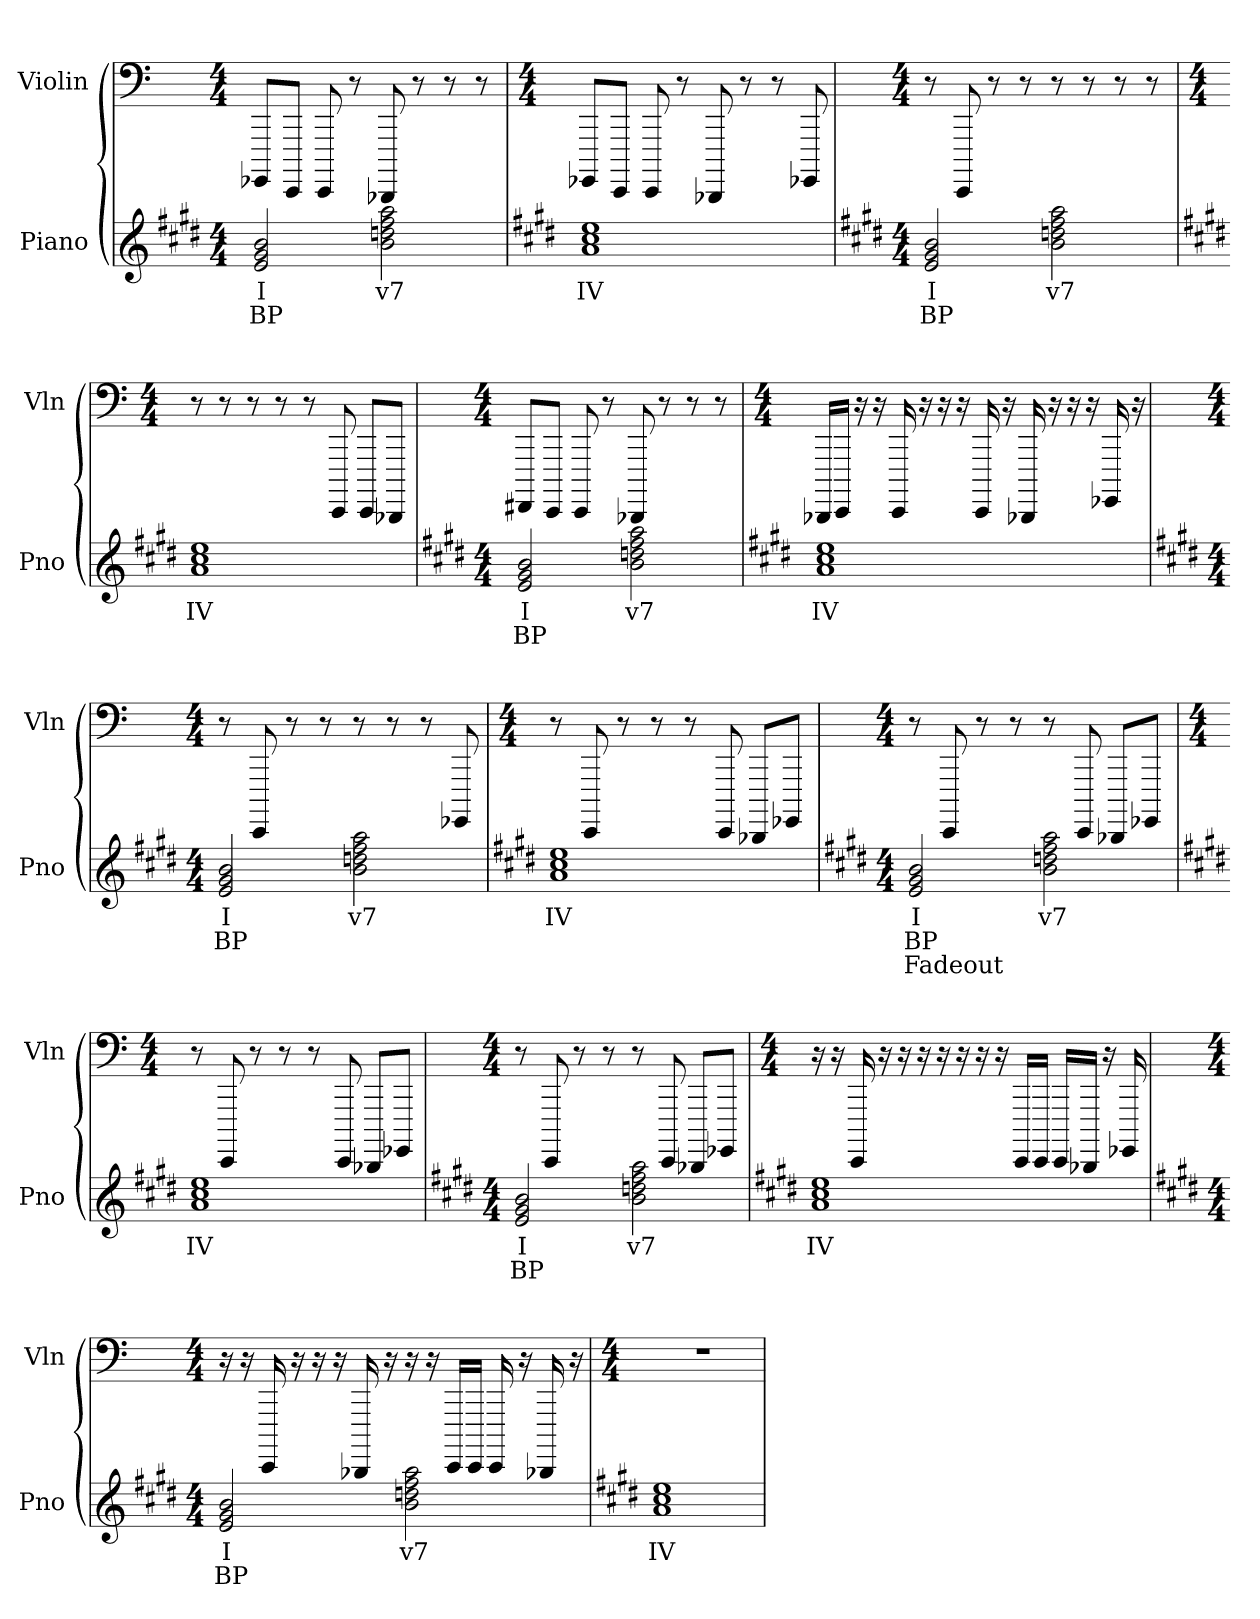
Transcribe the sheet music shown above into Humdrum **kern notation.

**kern	**text	**text	**text	**kern
*part2	*part2	*part2	*part2	*part1
*staff2	*staff2	*staff2	*staff2	*staff1
*I"Piano	*	*	*	*I"Violin
*I'Pno	*	*	*	*I'Vln
*k[f#c#g#d#]	*	*	*	*
*E:	*	*	*	*
*M4/4	*	*	*	*M4/4
=	=	=	=	=
2e 2g# 2b	I	BP	.	8GGGG-XL
.	.	.	.	8EEEEJ
.	.	.	.	8EEEE
.	.	.	.	8r
2b 2ddn 2ff# 2aa	v7	.	.	8DDDD-X
.	.	.	.	8r
.	.	.	.	8r
.	.	.	.	8r
=	=	=	=	=
*k[f#c#g#d#]	*	*	*	*
*E:	*	*	*	*
*	*	*	*	*M4/4
1a 1cc# 1ee	IV	.	.	8GGGG-XL
.	.	.	.	8EEEEJ
.	.	.	.	8EEEE
.	.	.	.	8r
.	.	.	.	8DDDD-X
.	.	.	.	8r
.	.	.	.	8r
.	.	.	.	8GGGG-X
=	=	=	=	=
*k[f#c#g#d#]	*	*	*	*
*E:	*	*	*	*
*M4/4	*	*	*	*M4/4
2e 2g# 2b	I	BP	.	8r
.	.	.	.	8EEEE
.	.	.	.	8r
.	.	.	.	8r
2b 2ddn 2ff# 2aa	v7	.	.	8r
.	.	.	.	8r
.	.	.	.	8r
.	.	.	.	8r
=	=	=	=	=
*k[f#c#g#d#]	*	*	*	*
*E:	*	*	*	*
*	*	*	*	*M4/4
1a 1cc# 1ee	IV	.	.	8r
.	.	.	.	8r
.	.	.	.	8r
.	.	.	.	8r
.	.	.	.	8r
.	.	.	.	8EEEE
.	.	.	.	8EEEEL
.	.	.	.	8DDDD-XJ
=	=	=	=	=
*k[f#c#g#d#]	*	*	*	*
*E:	*	*	*	*
*M4/4	*	*	*	*M4/4
2e 2g# 2b	I	BP	.	8FFFF#XL
.	.	.	.	8EEEEJ
.	.	.	.	8EEEE
.	.	.	.	8r
2b 2ddn 2ff# 2aa	v7	.	.	8DDDD-X
.	.	.	.	8r
.	.	.	.	8r
.	.	.	.	8r
=	=	=	=	=
*k[f#c#g#d#]	*	*	*	*
*E:	*	*	*	*
*	*	*	*	*M4/4
1a 1cc# 1ee	IV	.	.	16DDDD-XLL
.	.	.	.	16EEEEJJ
.	.	.	.	16r
.	.	.	.	16r
.	.	.	.	16EEEE
.	.	.	.	16r
.	.	.	.	16r
.	.	.	.	16r
.	.	.	.	16EEEE
.	.	.	.	16r
.	.	.	.	16DDDD-X
.	.	.	.	16r
.	.	.	.	16r
.	.	.	.	16r
.	.	.	.	16GGGG-X
.	.	.	.	16r
=	=	=	=	=
*k[f#c#g#d#]	*	*	*	*
*E:	*	*	*	*
*M4/4	*	*	*	*M4/4
2e 2g# 2b	I	BP	.	8r
.	.	.	.	8EEEE
.	.	.	.	8r
.	.	.	.	8r
2b 2ddn 2ff# 2aa	v7	.	.	8r
.	.	.	.	8r
.	.	.	.	8r
.	.	.	.	8GGGG-X
=	=	=	=	=
*k[f#c#g#d#]	*	*	*	*
*E:	*	*	*	*
*	*	*	*	*M4/4
1a 1cc# 1ee	IV	.	.	8r
.	.	.	.	8EEEE
.	.	.	.	8r
.	.	.	.	8r
.	.	.	.	8r
.	.	.	.	8EEEE
.	.	.	.	8DDDD-XL
.	.	.	.	8GGGG-XJ
=	=	=	=	=
*k[f#c#g#d#]	*	*	*	*
*E:	*	*	*	*
*M4/4	*	*	*	*M4/4
2e 2g# 2b	I	BP	Fadeout	8r
.	.	.	.	8EEEE
.	.	.	.	8r
.	.	.	.	8r
2b 2ddn 2ff# 2aa	v7	.	.	8r
.	.	.	.	8EEEE
.	.	.	.	8DDDD-XL
.	.	.	.	8GGGG-XJ
=	=	=	=	=
*k[f#c#g#d#]	*	*	*	*
*E:	*	*	*	*
*	*	*	*	*M4/4
1a 1cc# 1ee	IV	.	.	8r
.	.	.	.	8EEEE
.	.	.	.	8r
.	.	.	.	8r
.	.	.	.	8r
.	.	.	.	8EEEE
.	.	.	.	8DDDD-XL
.	.	.	.	8GGGG-XJ
=	=	=	=	=
*k[f#c#g#d#]	*	*	*	*
*E:	*	*	*	*
*M4/4	*	*	*	*M4/4
2e 2g# 2b	I	BP	.	8r
.	.	.	.	8EEEE
.	.	.	.	8r
.	.	.	.	8r
2b 2ddn 2ff# 2aa	v7	.	.	8r
.	.	.	.	8EEEE
.	.	.	.	8DDDD-XL
.	.	.	.	8GGGG-XJ
=	=	=	=	=
*k[f#c#g#d#]	*	*	*	*
*E:	*	*	*	*
*	*	*	*	*M4/4
1a 1cc# 1ee	IV	.	.	16r
.	.	.	.	16r
.	.	.	.	16EEEE
.	.	.	.	16r
.	.	.	.	16r
.	.	.	.	16r
.	.	.	.	16r
.	.	.	.	16r
.	.	.	.	16r
.	.	.	.	16r
.	.	.	.	16EEEELL
.	.	.	.	16EEEEJJ
.	.	.	.	16EEEELL
.	.	.	.	16DDDD-XJJ
.	.	.	.	16r
.	.	.	.	16GGGG-X
=	=	=	=	=
*k[f#c#g#d#]	*	*	*	*
*E:	*	*	*	*
*M4/4	*	*	*	*M4/4
2e 2g# 2b	I	BP	.	16r
.	.	.	.	16r
.	.	.	.	16EEEE
.	.	.	.	16r
.	.	.	.	16r
.	.	.	.	16r
.	.	.	.	16DDDD-X
.	.	.	.	16r
2b 2ddn 2ff# 2aa	v7	.	.	16r
.	.	.	.	16r
.	.	.	.	16EEEELL
.	.	.	.	16EEEEJJ
.	.	.	.	16EEEE
.	.	.	.	16r
.	.	.	.	16DDDD-X
.	.	.	.	16r
=	=	=	=	=
*k[f#c#g#d#]	*	*	*	*
*E:	*	*	*	*
*	*	*	*	*M4/4
1a 1cc# 1ee	IV	.	.	1r
=	=	=	=	=
*-	*-	*-	*-	*-
